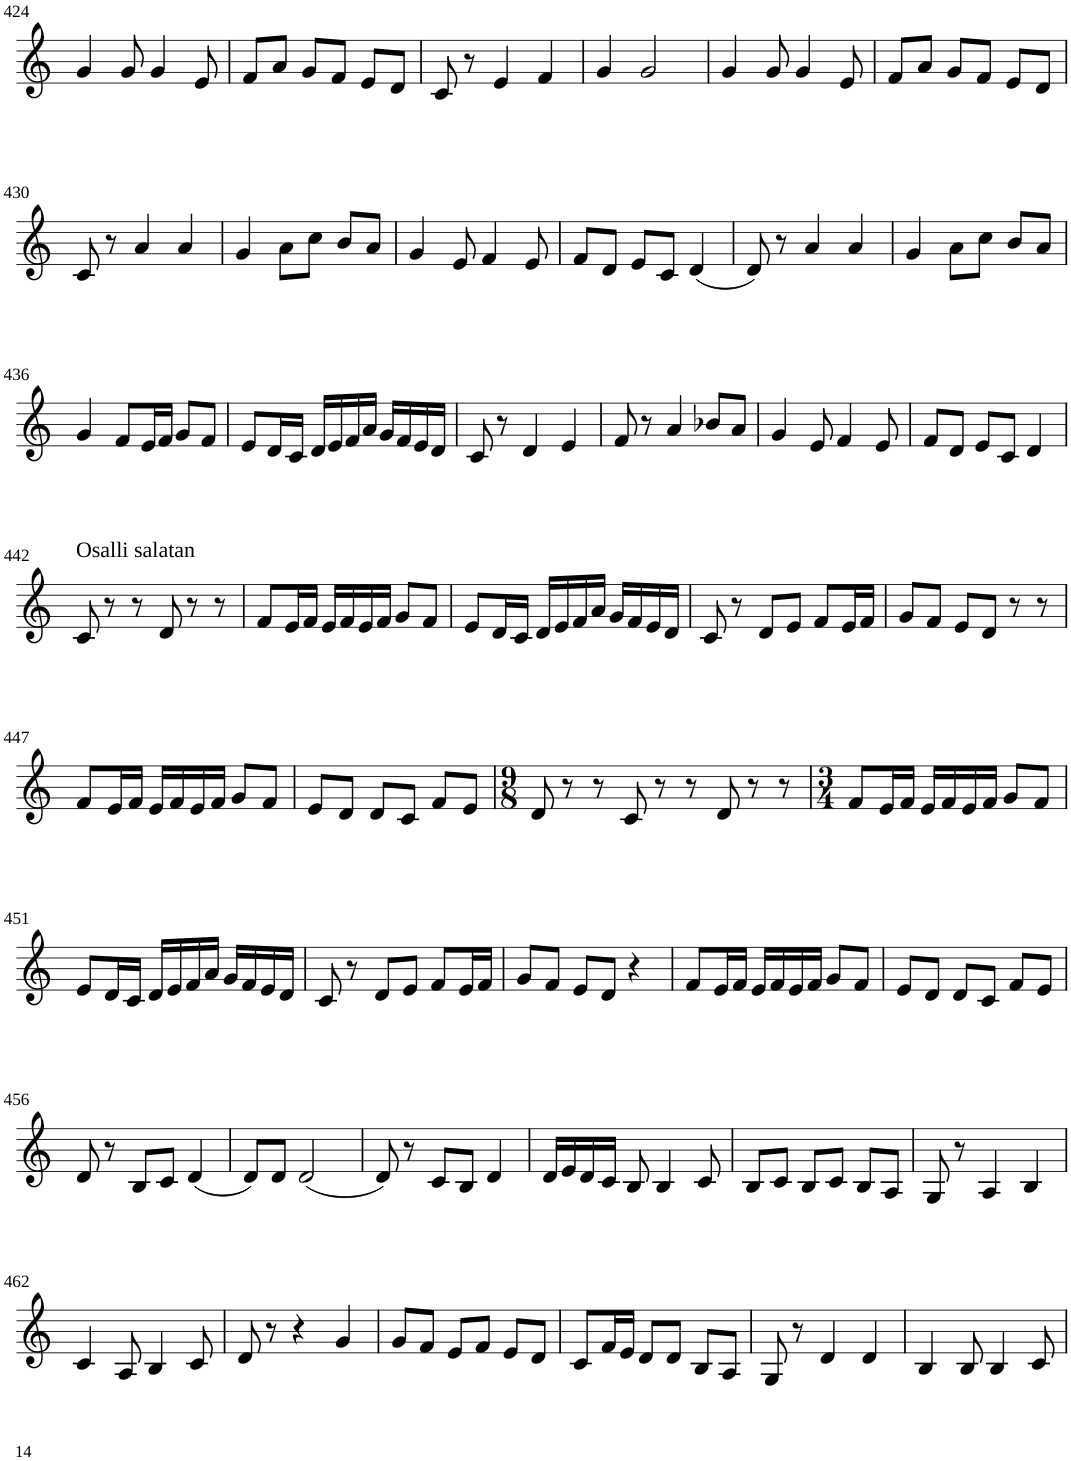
**kern
*part1
*staff1
*I"Violin
!!LO:PB:g=z
*clefG2
*k[]
*M3/4
=424
4g/
8g/
4g/
8e/
=425
8f/L
8a/J
8g/L
8f/J
8e/L
8d/J
=426
8c/
8r
4e/
4f/
=427
4g/
2g/
=428
4g/
8g/
4g/
8e/
=429
8f/L
8a/J
8g/L
8f/J
8e/L
8d/J
!!LO:LB:g=z
=430
8c/
8r
4a/
4a/
=431
4g/
8a\L
8cc\J
8b/L
8a/J
=432
4g/
8e/
4f/
8e/
=433
8f/L
8d/J
8e/L
8c/J
(4d/
=434
8d/)
8r
4a/
4a/
=435
4g/
8a\L
8cc\J
8b/L
8a/J
!!LO:LB:g=z
=436
4g/
8f/L
16e/L
16f/JJ
8g/L
8f/J
=437
8e/L
16d/L
16c/JJ
16d/LL
16e/
16f/
16a/JJ
16g/LL
16f/
16e/
16d/JJ
=438
8c/
8r
4d/
4e/
=439
8f/
8r
4a/
8b-X/L
8a/J
=440
4g/
8e/
4f/
8e/
=441
8f/L
8d/J
8e/L
8c/J
4d/
!!LO:LB:g=z
=442
!LO:TX:a:t=Osalli salatan
8c/
8r
8r
8d/
8r
8r
=443
8f/L
16e/L
16f/JJ
16e/LL
16f/
16e/
16f/JJ
8g/L
8f/J
=444
8e/L
16d/L
16c/JJ
16d/LL
16e/
16f/
16a/JJ
16g/LL
16f/
16e/
16d/JJ
=445
8c/
8r
8d/L
8e/J
8f/L
16e/L
16f/JJ
=446
8g/L
8f/J
8e/L
8d/J
8r
8r
!!LO:LB:g=z
=447
8f/L
16e/L
16f/JJ
16e/LL
16f/
16e/
16f/JJ
8g/L
8f/J
=448
8e/L
8d/J
8d/L
8c/J
8f/L
8e/J
=449
*M9/8
8d/
8r
8r
8c/
8r
8r
8d/
8r
8r
=450
*M3/4
8f/L
16e/L
16f/JJ
16e/LL
16f/
16e/
16f/JJ
8g/L
8f/J
!!LO:LB:g=z
=451
8e/L
16d/L
16c/JJ
16d/LL
16e/
16f/
16a/JJ
16g/LL
16f/
16e/
16d/JJ
=452
8c/
8r
8d/L
8e/J
8f/L
16e/L
16f/JJ
=453
8g/L
8f/J
8e/L
8d/J
4r
=454
8f/L
16e/L
16f/JJ
16e/LL
16f/
16e/
16f/JJ
8g/L
8f/J
=455
8e/L
8d/J
8d/L
8c/J
8f/L
8e/J
!!LO:LB:g=z
=456
8d/
8r
8B/L
8c/J
(4d/
=457
8d/L)
8d/J
(2d/
=458
8d/)
8r
8c/L
8B/J
4d/
=459
16d/LL
16e/
16d/
16c/JJ
8B/
4B/
8c/
=460
8B/L
8c/J
8B/L
8c/J
8B/L
8A/J
=461
8G/
8r
4A/
4B/
!!LO:LB:g=z
=462
4c/
8A/
4B/
8c/
=463
8d/
8r
4r
4g/
=464
8g/L
8f/J
8e/L
8f/J
8e/L
8d/J
=465
8c/L
16f/L
16e/JJ
8d/L
8d/J
8B/L
8A/J
=466
8G/
8r
4d/
4d/
=467
4B/
8B/
4B/
8c/
=
*-
